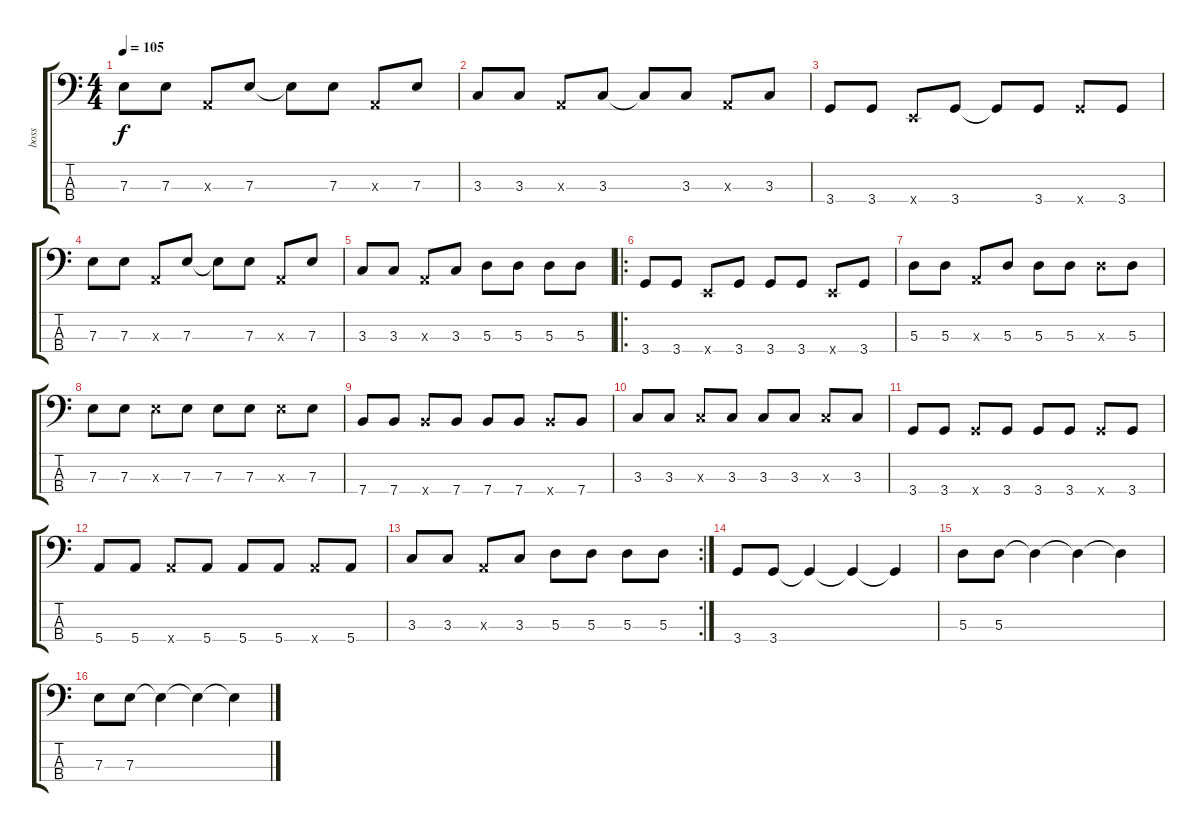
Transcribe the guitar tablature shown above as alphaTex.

\track ("boss" "boss") {instrument electricbassfinger}
\staff {score tabs}
\tuning (G2 D2 A1 E1) {hide}
\ts (4 4)
\tempo 105
\clef f4
\ks c
7.3.8{dy f} 7.3.8 0.3{x}.8 7.3.8 7.3{t}.8 7.3.8 0.3{x}.8 7.3.8 |
3.3.8 3.3.8 0.3{x}.8 3.3.8 3.3{t}.8 3.3.8 0.3{x}.8 3.3.8 |
3.4.8 3.4.8 0.4{x}.8 3.4.8 3.4{t}.8 3.4.8 3.4{x}.8 3.4.8 |
7.3.8 7.3.8 0.3{x}.8 7.3.8 7.3{t}.8 7.3.8 0.3{x}.8 7.3.8 |
3.3.8 3.3.8 0.3{x}.8 3.3.8 5.3.8 5.3.8 5.3.8 5.3.8 |
\ro
3.4.8 3.4.8 0.4{x}.8 3.4.8 3.4.8 3.4.8 0.4{x}.8 3.4.8 |
5.3.8 5.3.8 0.3{x}.8 5.3.8 5.3.8 5.3.8 5.3{x}.8 5.3.8 |
7.3.8 7.3.8 7.3{x}.8 7.3.8 7.3.8 7.3.8 7.3{x}.8 7.3.8 |
7.4.8 7.4.8 7.4{x}.8 7.4.8 7.4.8 7.4.8 7.4{x}.8 7.4.8 |
3.3.8 3.3.8 3.3{x}.8 3.3.8 3.3.8 3.3.8 3.3{x}.8 3.3.8 |
3.4.8 3.4.8 3.4{x}.8 3.4.8 3.4.8 3.4.8 3.4{x}.8 3.4.8 |
5.4.8 5.4.8 5.4{x}.8 5.4.8 5.4.8 5.4.8 5.4{x}.8 5.4.8 |
\rc 2
3.3.8 3.3.8 0.3{x}.8 3.3.8 5.3.8 5.3.8 5.3.8 5.3.8 |
3.4.8 3.4.8 3.4{t}.4 3.4{t}.4 3.4{t}.4 |
5.3.8 5.3.8 5.3{t}.4 5.3{t}.4 5.3{t}.4 |
7.3.8 7.3.8 7.3{t}.4 7.3{t}.4 7.3{t}.4
